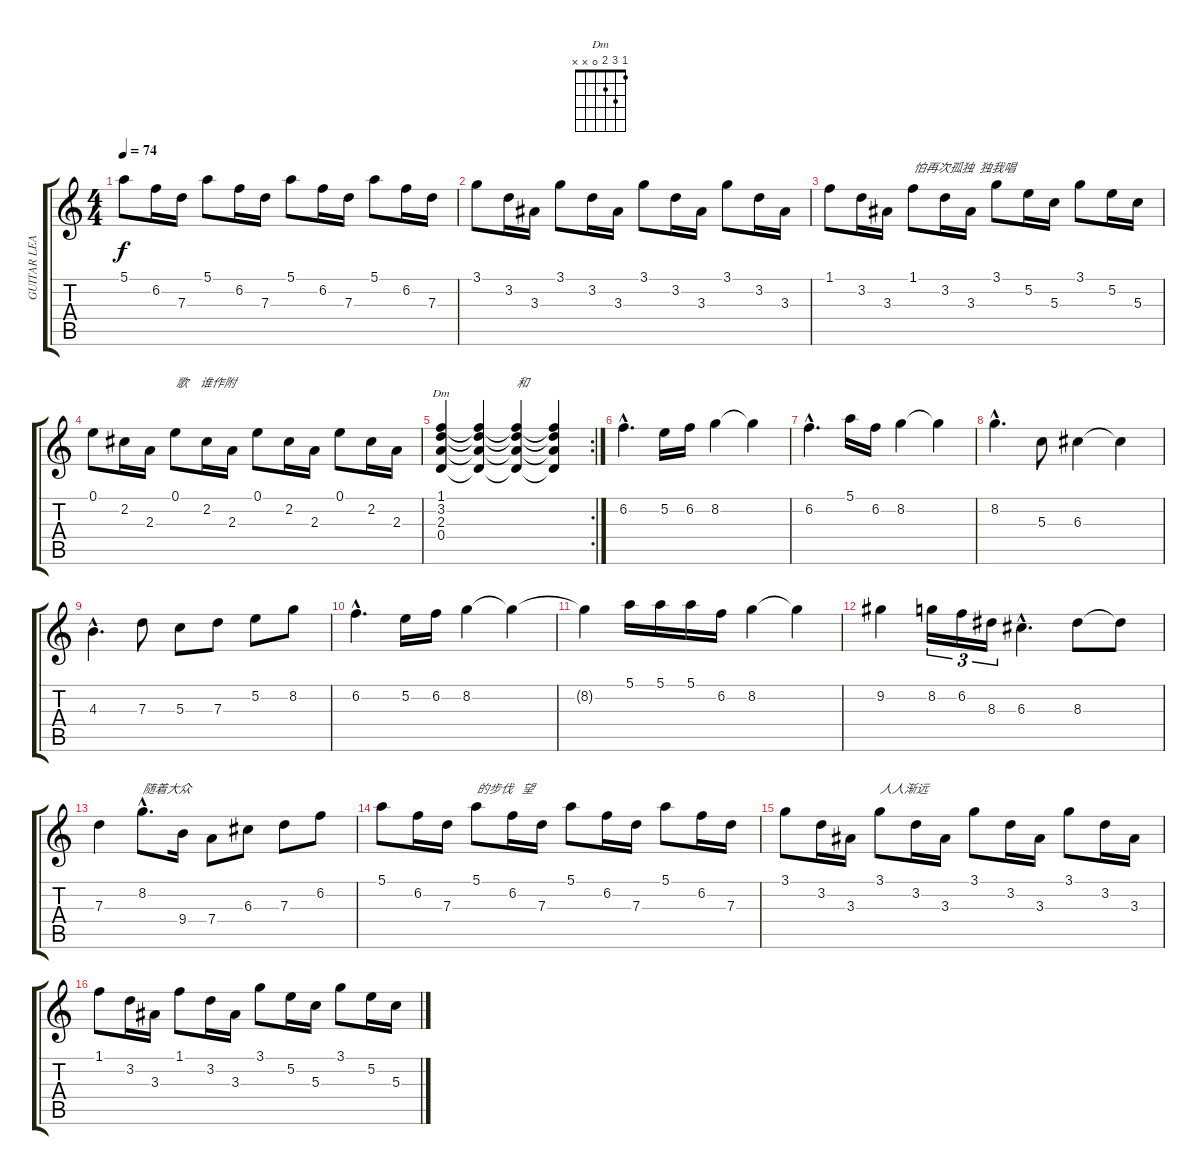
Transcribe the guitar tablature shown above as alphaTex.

\track ("GUITAR LEADER" "GUITAR LEA") {instrument electricguitarclean}
\staff {score tabs}
\tuning (E4 B3 G3 D3 A2 E2) {hide}
\chord ("Dm" 1 3 2 0 x x)
\ts (4 4)
\tempo 74
\clef g2
\ks c
5.1.8{dy f} 6.2.16 7.3.16 5.1.8 6.2.16 7.3.16 5.1.8 6.2.16 7.3.16 5.1.8 6.2.16 7.3.16 |
3.1.8 3.2.16 3.3.16 3.1.8 3.2.16 3.3.16 3.1.8 3.2.16 3.3.16 3.1.8 3.2.16 3.3.16 |
1.1.8 3.2.16 3.3.16 1.1.8{txt "怕再次孤独  独我唱"} 3.2.16 3.3.16 3.1.8 5.2.16 5.3.16 3.1.8 5.2.16 5.3.16 |
0.1.8 2.2.16 2.3.16 0.1.8{txt "歌    谁作附"} 2.2.16 2.3.16 0.1.8 2.2.16 2.3.16 0.1.8 2.2.16 2.3.16 |
\rc 2
(1.1 3.2 2.3 0.4).4{ch "Dm"} (1.1{t} 3.2{t} 2.3{t} 0.4{t}).4 (1.1{t} 3.2{t} 2.3{t} 0.4{t}).4{txt "和"} (1.1{t} 3.2{t} 2.3{t} 0.4{t}).4 |
6.2{hac}.4{d} 5.2.16 6.2.16 8.2.4 8.2{t}.4 |
6.2{hac}.4{d} 5.1.16 6.2.16 8.2.4 8.2{t}.4 |
8.2{hac}.4{d} 5.3.8 6.3.4 6.3{t}.4 |
4.3{hac}.4{d} 7.3.8 5.3.8 7.3.8 5.2.8 8.2.8 |
6.2{hac}.4{d} 5.2.16 6.2.16 8.2.4 8.2{t}.4 |
8.2{t}.4 5.1.16 5.1.16 5.1.16 6.2.16 8.2.4 8.2{t}.4 |
9.2.4 8.2.16{tu (3 2)} 6.2.16{tu (3 2)} 8.3.16{tu (3 2)} 6.3{hac}.4{d} 8.3.8 8.3{t}.8 |
7.3.4 8.2{hac}.8{d txt "随着大众"} 9.4.16 7.4.8 6.3.8 7.3.8 6.2.8 |
5.1.8 6.2.16 7.3.16 5.1.8{txt "的步伐   望"} 6.2.16 7.3.16 5.1.8 6.2.16 7.3.16 5.1.8 6.2.16 7.3.16 |
3.1.8 3.2.16 3.3.16 3.1.8{txt "人人渐远"} 3.2.16 3.3.16 3.1.8 3.2.16 3.3.16 3.1.8 3.2.16 3.3.16 |
1.1.8 3.2.16 3.3.16 1.1.8 3.2.16 3.3.16 3.1.8 5.2.16 5.3.16 3.1.8 5.2.16 5.3.16
